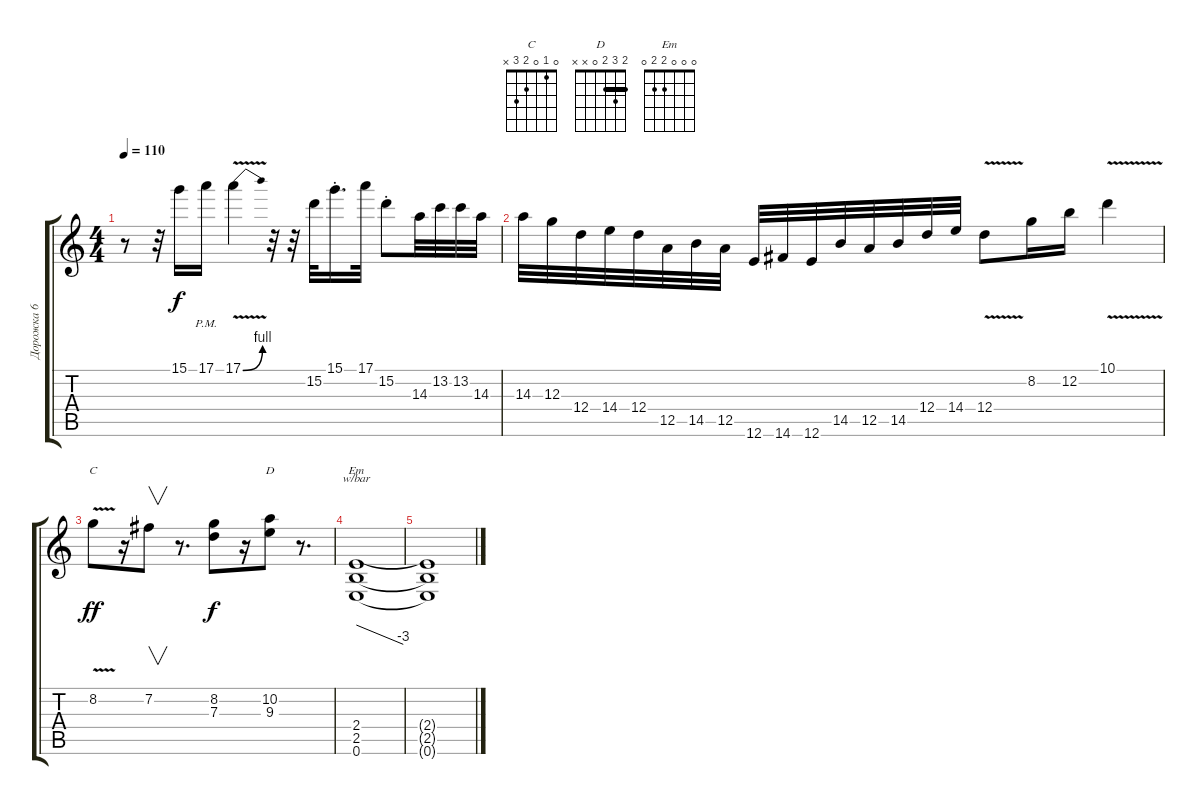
\track ("Дорожка 6" "Дорожка 6") {instrument overdrivenguitar}
\staff {score tabs}
\tuning (E4 B3 G3 D3 A2 E2) {hide}
\chord ("C" 0 1 0 2 3 x)
\chord ("D" 2 3 2 0 x x) {barre 2}
\chord ("Em" 0 0 0 2 2 0)
\ts (4 4)
\tempo 110
\clef g2
\ks c
r.8{dy f} r.32 15.1.16 17.1{pm}.16 17.1{be (bend 0 0 60 4) v}.4 r.32 r.32 15.2.32 15.1{st}.16{d} 17.1.32 15.2{st}.8 14.3.32 13.2.32 13.2.32 14.3.32 |
14.3.32 12.3.32 12.4.32 14.4.32 12.4.32 12.5.32 14.5.32 12.5.32 12.6.32 14.6.32 12.6.32 14.5.32 12.5.32 14.5.32 12.4.32 14.4.32 12.4{v}.8 8.2.16 12.2.16 10.1{v}.4 |
8.2{v}.8{ch "C" dy ff} r.16 7.2.8{v} r.8{d} (8.2 7.3).8{dy f} r.16 (10.2 9.3).8{ch "D"} r.8{d} |
(2.4 2.5 0.6).1{tbe (dive default 0 0 60 -12) ch "Em"} |
(2.4{t} 2.5{t} 0.6{t}).1
